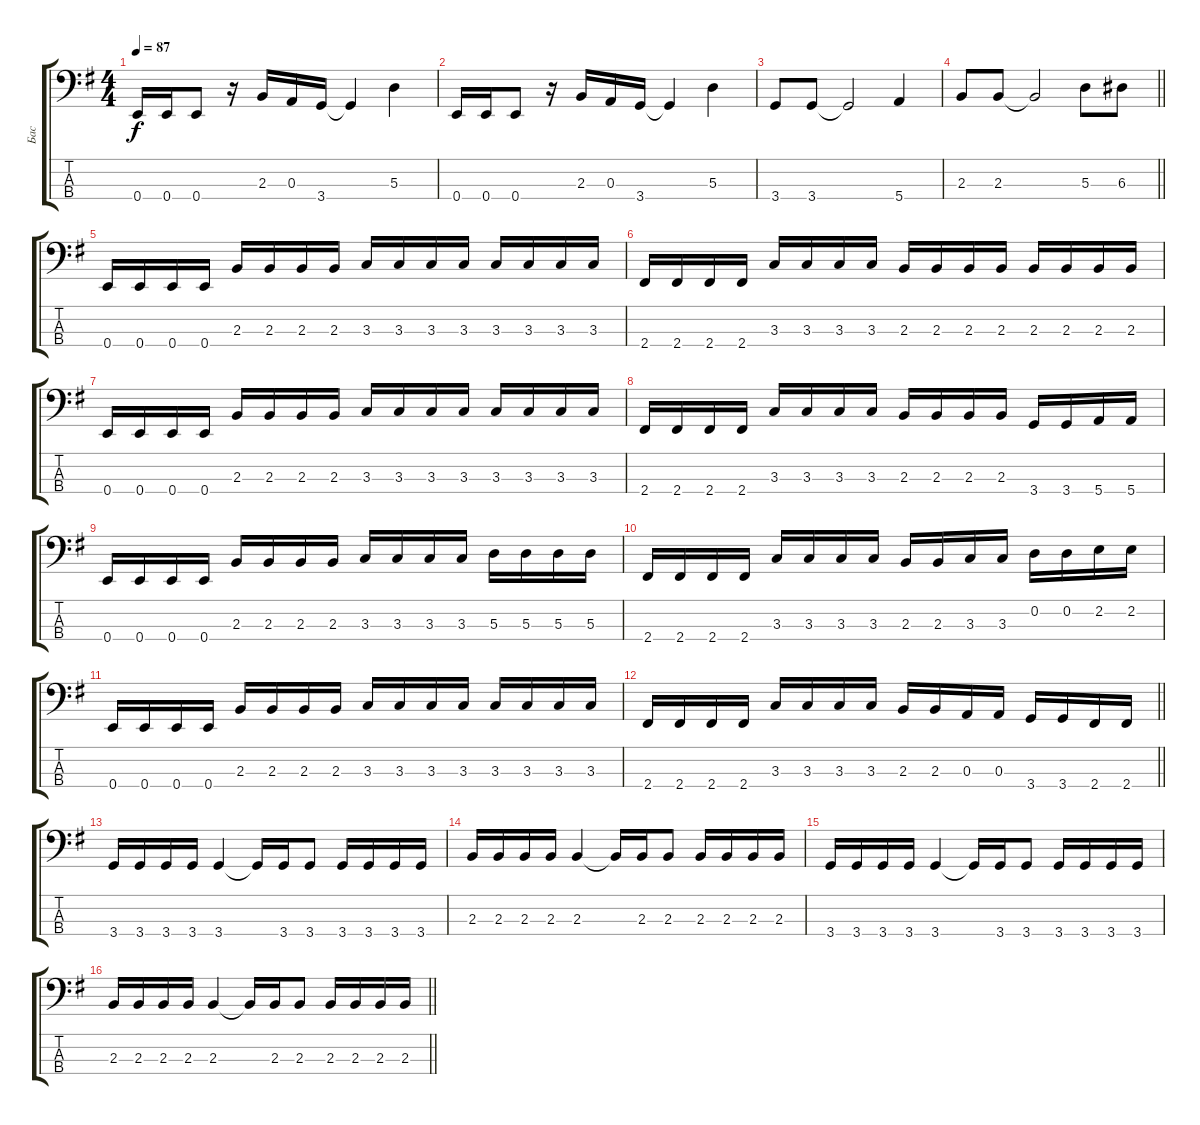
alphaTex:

\track ("Бас" "Бас") {instrument electricbassfinger}
\staff {score tabs}
\tuning (G2 D2 A1 E1) {hide}
\ts (4 4)
\tempo 87
\clef f4
\ks eminor
0.4.16{dy f} 0.4.16 0.4.8 r.16 2.3.16 0.3.16 3.4.16 3.4{t}.4 5.3.4 |
0.4.16 0.4.16 0.4.8 r.16 2.3.16 0.3.16 3.4.16 3.4{t}.4 5.3.4 |
3.4.8 3.4.8 3.4{t}.2 5.4.4 |
\barLineRight lightlight
2.3.8 2.3.8 2.3{t}.2 5.3.8 6.3.8 |
0.4.16 0.4.16 0.4.16 0.4.16 2.3.16 2.3.16 2.3.16 2.3.16 3.3.16 3.3.16 3.3.16 3.3.16 3.3.16 3.3.16 3.3.16 3.3.16 |
2.4.16 2.4.16 2.4.16 2.4.16 3.3.16 3.3.16 3.3.16 3.3.16 2.3.16 2.3.16 2.3.16 2.3.16 2.3.16 2.3.16 2.3.16 2.3.16 |
0.4.16 0.4.16 0.4.16 0.4.16 2.3.16 2.3.16 2.3.16 2.3.16 3.3.16 3.3.16 3.3.16 3.3.16 3.3.16 3.3.16 3.3.16 3.3.16 |
2.4.16 2.4.16 2.4.16 2.4.16 3.3.16 3.3.16 3.3.16 3.3.16 2.3.16 2.3.16 2.3.16 2.3.16 3.4.16 3.4.16 5.4.16 5.4.16 |
0.4.16 0.4.16 0.4.16 0.4.16 2.3.16 2.3.16 2.3.16 2.3.16 3.3.16 3.3.16 3.3.16 3.3.16 5.3.16 5.3.16 5.3.16 5.3.16 |
2.4.16 2.4.16 2.4.16 2.4.16 3.3.16 3.3.16 3.3.16 3.3.16 2.3.16 2.3.16 3.3.16 3.3.16 0.2.16 0.2.16 2.2.16 2.2.16 |
0.4.16 0.4.16 0.4.16 0.4.16 2.3.16 2.3.16 2.3.16 2.3.16 3.3.16 3.3.16 3.3.16 3.3.16 3.3.16 3.3.16 3.3.16 3.3.16 |
\barLineRight lightlight
2.4.16 2.4.16 2.4.16 2.4.16 3.3.16 3.3.16 3.3.16 3.3.16 2.3.16 2.3.16 0.3.16 0.3.16 3.4.16 3.4.16 2.4.16 2.4.16 |
3.4.16 3.4.16 3.4.16 3.4.16 3.4.4 3.4{t}.16 3.4.16 3.4.8 3.4.16 3.4.16 3.4.16 3.4.16 |
2.3.16 2.3.16 2.3.16 2.3.16 2.3.4 2.3{t}.16 2.3.16 2.3.8 2.3.16 2.3.16 2.3.16 2.3.16 |
3.4.16 3.4.16 3.4.16 3.4.16 3.4.4 3.4{t}.16 3.4.16 3.4.8 3.4.16 3.4.16 3.4.16 3.4.16 |
\barLineRight lightlight
2.3.16 2.3.16 2.3.16 2.3.16 2.3.4 2.3{t}.16 2.3.16 2.3.8 2.3.16 2.3.16 2.3.16 2.3.16
